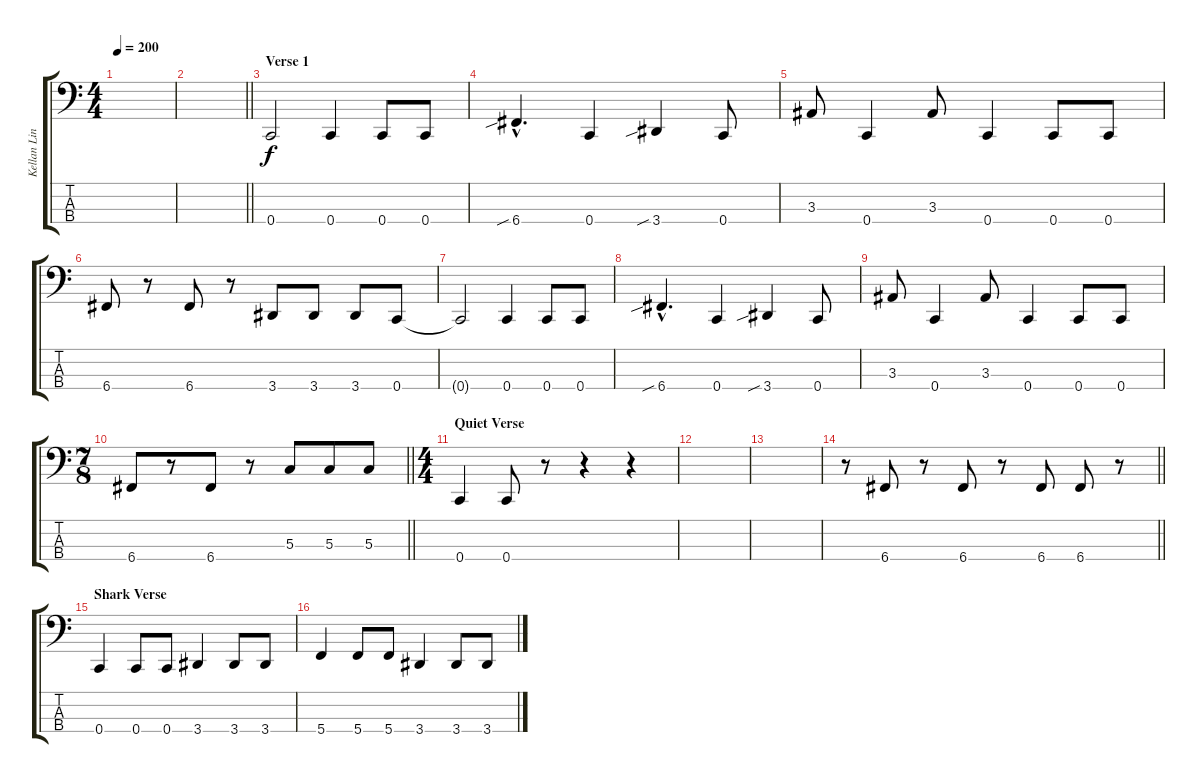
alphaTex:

\track ("Kellan Lindsay" "Kellan Lin") {instrument electricbasspick}
\staff {score tabs}
\tuning (F2 C2 G1 C1) {hide}
\ts (4 4)
\tempo 200
\clef f4
\ks c
|
\barLineRight lightlight
|
\section ("" "Verse 1")
0.4.2 0.4.4 0.4.8 0.4.8 |
6.4{sib hac}.4{d} 0.4.4 3.4{sib}.4 0.4.8 |
3.3.8 0.4.4 3.3.8 0.4.4 0.4.8 0.4.8 |
6.4.8 r.8 6.4.8 r.8 3.4.8 3.4.8 3.4.8 0.4.8 |
0.4{t}.2 0.4.4 0.4.8 0.4.8 |
6.4{sib hac}.4{d} 0.4.4 3.4{sib}.4 0.4.8 |
3.3.8 0.4.4 3.3.8 0.4.4 0.4.8 0.4.8 |
\ts (7 8)
\barLineRight lightlight
6.4.8 r.8 6.4.8 r.8 5.3.8 5.3.8 5.3.8 |
\ts (4 4)
\section ("" "Quiet Verse")
0.4.4 0.4.8 r.8 r.4 r.4 |
|
|
\barLineRight lightlight
r.8 6.4.8 r.8 6.4.8 r.8 6.4.8 6.4.8 r.8 |
\section ("" "Shark Verse")
0.4.4 0.4.8 0.4.8 3.4.4 3.4.8 3.4.8 |
5.4.4 5.4.8 5.4.8 3.4.4 3.4.8 3.4.8
